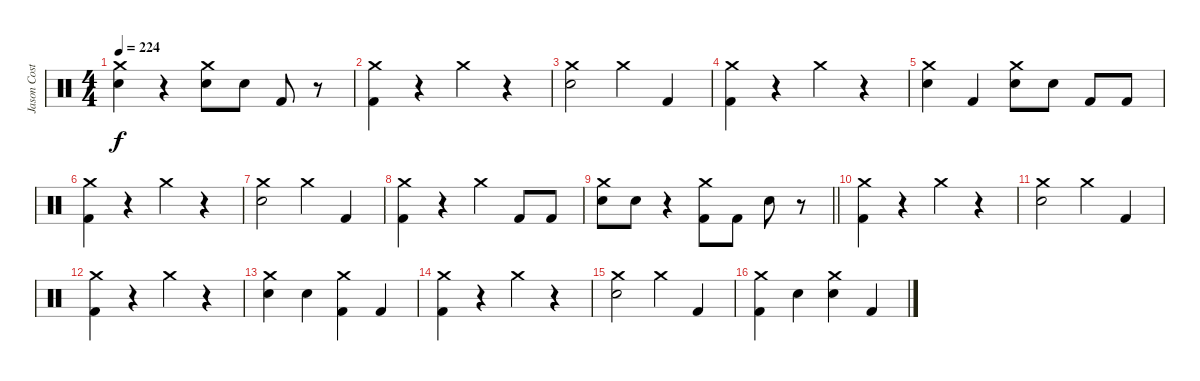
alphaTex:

\track ("Jason Costa" "Jason Cost") {instrument percussion}
\staff {score}
\articulation defaults
\ts (4 4)
\tempo 224
\clef neutral
\ks c
("Snare (hit) 2" "Crash medium (hit)").4{dy f} r.4 ("Snare (hit) 2" "Crash medium (hit)").8 "Snare (hit) 2".8 "Kick (hit) 2".8 r.8 |
("Kick (hit) 2" "Crash medium (hit)").4 r.4 "Crash medium (hit)".4 r.4 |
("Snare (hit) 2" "Crash medium (hit)").2 "Crash medium (hit)".4 "Kick (hit) 2".4 |
("Kick (hit) 2" "Crash medium (hit)").4 r.4 "Crash medium (hit)".4 r.4 |
("Snare (hit) 2" "Crash medium (hit)").4 "Kick (hit) 2".4 ("Snare (hit) 2" "Crash medium (hit)").8 "Snare (hit) 2".8 "Kick (hit) 2".8 "Kick (hit) 2".8 |
("Kick (hit) 2" "Crash medium (hit)").4 r.4 "Crash medium (hit)".4 r.4 |
("Snare (hit) 2" "Crash medium (hit)").2 "Crash medium (hit)".4 "Kick (hit) 2".4 |
("Kick (hit) 2" "Crash medium (hit)").4 r.4 "Crash medium (hit)".4 "Kick (hit) 2".8 "Kick (hit) 2".8 |
\barLineRight lightlight
("Snare (hit) 2" "Crash medium (hit)").8 "Snare (hit) 2".8 r.4 ("Kick (hit) 2" "Crash medium (hit)").8 "Kick (hit) 2".8 "Snare (hit) 2".8 r.8 |
("Kick (hit) 2" "Crash medium (hit)").4 r.4 "Crash medium (hit)".4 r.4 |
("Snare (hit) 2" "Crash medium (hit)").2 "Crash medium (hit)".4 "Kick (hit) 2".4 |
("Kick (hit) 2" "Crash medium (hit)").4 r.4 "Crash medium (hit)".4 r.4 |
("Snare (hit) 2" "Crash medium (hit)").4 "Snare (hit) 2".4 ("Kick (hit) 2" "Crash medium (hit)").4 "Kick (hit) 2".4 |
("Kick (hit) 2" "Crash medium (hit)").4 r.4 "Crash medium (hit)".4 r.4 |
("Snare (hit) 2" "Crash medium (hit)").2 "Crash medium (hit)".4 "Kick (hit) 2".4 |
("Kick (hit) 2" "Crash medium (hit)").4 "Snare (hit) 2".4 ("Snare (hit) 2" "Crash medium (hit)").4 "Kick (hit) 2".4
